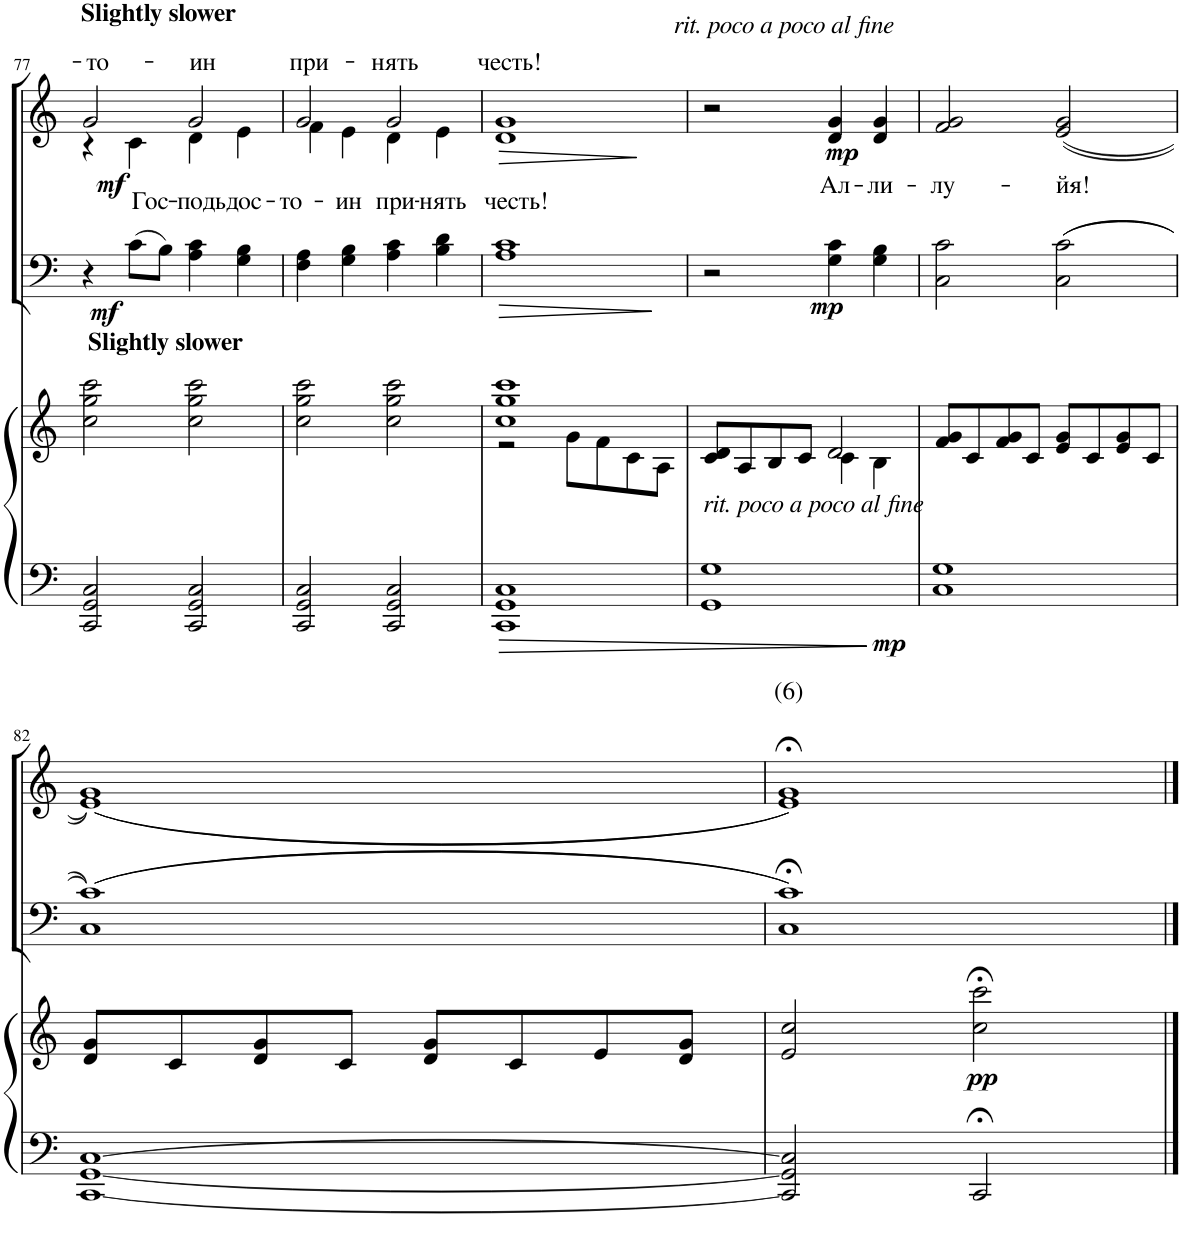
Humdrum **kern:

**kern	**kern	**dynam	**kern	**dynam	**kern	**text	**dynam
*part3	*part3	*part3	*part2	*part2	*part1	*part1	*part1
*staff4	*staff3	*staff3/4	*staff2	*staff2	*staff1	*staff1	*staff1
*I"Piano	*	*	*I"T B	*	*I"S A	*	*
*I'Pno	*	*	*	*	*	*	*
!!LO:PB:g=z
*clefF4	*clefG2	*	*clefF4	*	*clefG2	*	*
*k[]	*k[]	*	*k[]	*	*k[]	*	*
*M4/4	*M4/4	*	*M4/4	*	*M4/4	*	*
=77	=77	=77	=77	=77	=77	=77	=77
!	!	!	!	!	!LO:TX:a:B:t=Slightly slower	!	!
!	!LO:TX:a:B:t=Slightly slower	!	!	!	!	!	!
!	!	!	!	!LO:DY:b	!	!LO:LY:a	!
*	*	*	*	*	*^	*	*
2CC/ 2GG/ 2C/	2cc\ 2gg\ 2ccc\	.	4r	mf	2g/	4r	-то-	.
!	!	!	!	!	!	!	!LO:LY:b	!LO:DY:b
.	.	.	(8c\L	.	.	4c\	Гос-	mf
.	.	.	8B\J)	.	.	.	.	.
!	!	!	!	!	!	!	!LO:LY:a	!
!	!	!	!	!	!	!	!LO:LY:b	!
2CC/ 2GG/ 2C/	2cc\ 2gg\ 2ccc\	.	4A\ 4c\	.	2g/	4d\	-подь	.
!	!	!	!	!	!	!	!LO:LY:b	!
.	.	.	4G\ 4B\	.	.	4e\	дос-	.
=78	=78	=78	=78	=78	=78	=78	=78	=78
!	!	!	!	!	!	!	!LO:LY:a	!
!	!	!	!	!	!	!	!LO:LY:b	!
2CC/ 2GG/ 2C/	2cc\ 2gg\ 2ccc\	.	4F\ 4A\	.	2g/	4f\	-то-	.
!	!	!	!	!	!	!	!LO:LY:b	!
.	.	.	4G\ 4B\	.	.	4e\	-ин	.
!	!	!	!	!	!	!	!LO:LY:a	!
!	!	!	!	!	!	!	!LO:LY:b	!
2CC/ 2GG/ 2C/	2cc\ 2gg\ 2ccc\	.	4A\ 4c\	.	2g/	4d\	при-	.
!	!	!	!	!	!	!	!LO:LY:b	!
.	.	.	4B\ 4d\	.	.	4e\	-нять	.
=79	=79	=79	=79	=79	=79	=79	=79	=79
*	*^	*	*	*	*	*	*	*
!	!	!	!	!	!LO:HP:b	!	!	!LO:LY:a	!LO:HP:b
!	!	!	!	!	!	!	!	!LO:LY:b	!
1CC 1GG 1C	1cc 1gg 1ccc	2r	.	1A 1c	>	1g	1d	честь!	>
.	.	8g\L	.	.	.	.	.	.	.
.	.	8f\	.	.	.	.	.	.	.
.	.	8c\	.	.	.	.	.	.	.
.	.	8A\J	.	.	.	.	.	.	.
*	*v	*v	*	*	*	*v	*v	*	*
.	.	.	.	]	.	.	]
=80	=80	=80	=80	=80	=80	=80	=80
*	*^	*	*	*	*	*	*
!LO:TX:a:i:t=rit. poco a poco al fine	!	!	!	!	!	!	!	!
!	!	!	!LO:DY:b=2	!	!	!	!	!
1GG 1G	8c/ 8d/L	2ryy	mp	2r	.	2r	.	.
.	8A/	.	.	.	.	.	.	.
.	8B/	.	.	.	.	.	.	.
.	8c/J	.	.	.	.	.	.	.
!	!	!	!	!	!	!LO:TX:a:i:t=rit. poco a poco al fine	!	!
!	!	!	!	!	!LO:DY:b	!	!LO:LY:b	!LO:DY:b
.	2d/	4c\	.	4G\ 4c\	mp	4d/ 4g/	Ал-	mp
!	!	!	!	!	!	!	!LO:LY:b	!
.	.	4B\	.	4G\ 4B\	.	4d/ 4g/	-ли-	.
=81	=81	=81	=81	=81	=81	=81	=81	=81
!	!	!	!	!	!	!	!LO:LY:b	!
*	*v	*v	*	*	*	*	*	*
1C 1G	8f/ 8g/L	.	2C\ 2c\	.	2f/ 2g/	-лу-	.
.	8c/	.	.	.	.	.	.
.	8f/ 8g/	.	.	.	.	.	.
.	8c/J	.	.	.	.	.	.
!	!	!	!	!	!	!LO:LY:b	!
.	8e/ 8g/L	.	((2C\ 2c\	.	((2e/ 2g/	-йя!-	.
.	8c/	.	.	.	.	.	.
.	8e/ 8g/	.	.	.	.	.	.
.	8c/J	.	.	.	.	.	.
!!LO:LB:g=z
=82	=82	=82	=82	=82	=82	=82	=82
[1CC [1GG [1C	8d/ 8g/L	.	((1C 1c))	.	((1e 1g))	.	.
.	8c/	.	.	.	.	.	.
.	8d/ 8g/	.	.	.	.	.	.
.	8c/J	.	.	.	.	.	.
.	8d/ 8g/L	.	.	.	.	.	.
.	8c/	.	.	.	.	.	.
.	8e/	.	.	.	.	.	.
.	8d/ 8g/J	.	.	.	.	.	.
=83	=83	=83	=83	=83	=83	=83	=83
!	!	!	!	!	!LO:TX:a:t=(6)	!	!
2CC/] 2GG/] 2C/]	2e/ 2cc/	.	1C;< 1c;<))	.	1e;< 1g;<))	.	.
!	!	!LO:DY:b	!	!	!	!	!
2CC;</	2cc\;< 2ccc\;<	pp	.	.	.	.	.
==	==	==	==	==	==	==	==
*-	*-	*-	*-	*-	*-	*-	*-
